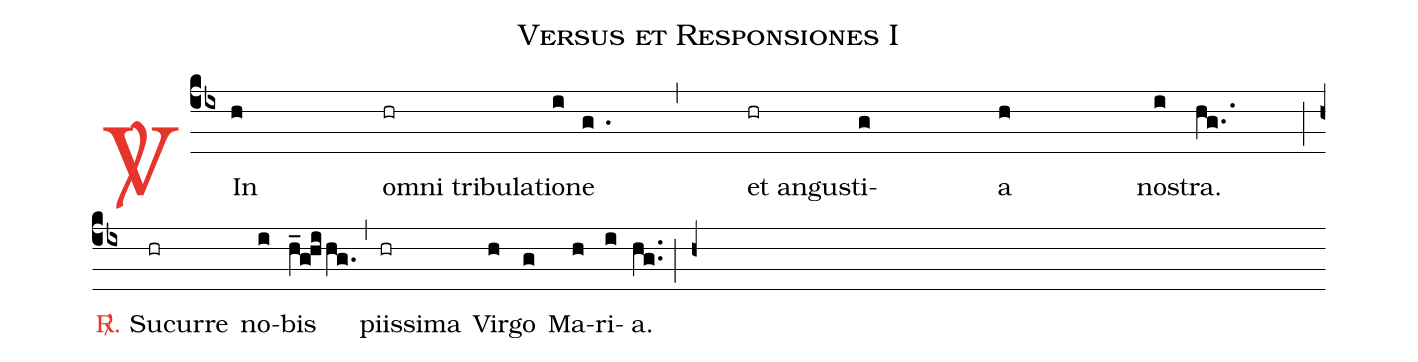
name: Versus et Responsiones I;
%%
(cb4)<c><sp>V/</sp></c> In(h) omni tribulati(hr)o(i)ne(g.) (,) et angus(hr)ti(g)a(h) no(i)stra.(hg..) (;z)
<c><sp>R/</sp>.</c> Sucurre(hr) no(i)bis(h_1g!hi/hg.) (,) piissima(hr) Vir(h)go(g) Ma(h)ri(i)a.(hg..) (;h+)
